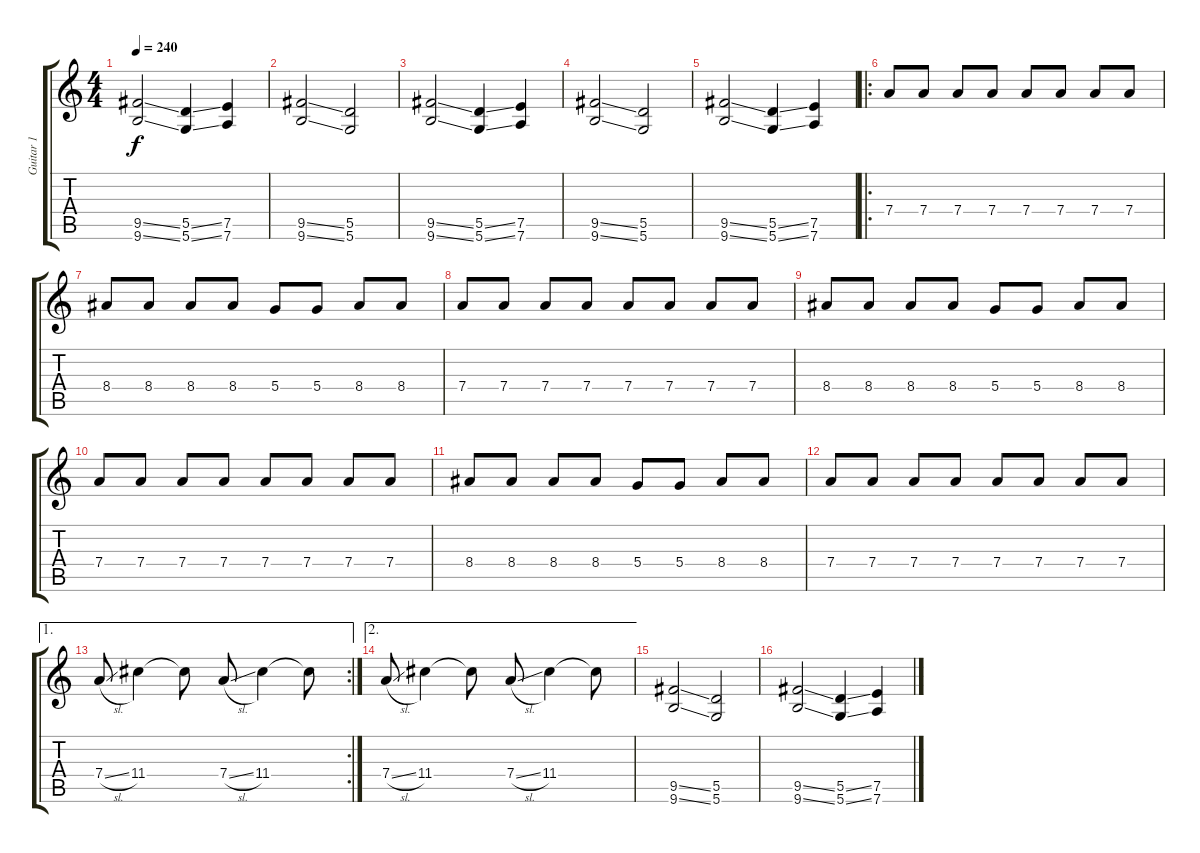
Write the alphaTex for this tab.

\track ("Guitar 1" "Guitar 1") {instrument distortionguitar}
\staff {score tabs}
\tuning (E4 B3 G3 D3 A2 D2) {hide}
\ts (4 4)
\tempo 240
\clef g2
\ks c
(9.5{ss} 9.6{ss}).2{dy f} (5.5{ss} 5.6{ss}).4 (7.5 7.6).4 |
(9.5{ss} 9.6{ss}).2 (5.5 5.6).2 |
(9.5{ss} 9.6{ss}).2 (5.5{ss} 5.6{ss}).4 (7.5 7.6).4 |
(9.5{ss} 9.6{ss}).2 (5.5 5.6).2 |
(9.5{ss} 9.6{ss}).2 (5.5{ss} 5.6{ss}).4 (7.5 7.6).4 |
\ro
7.4.8 7.4.8 7.4.8 7.4.8 7.4.8 7.4.8 7.4.8 7.4.8 |
8.4.8 8.4.8 8.4.8 8.4.8 5.4.8 5.4.8 8.4.8 8.4.8 |
7.4.8 7.4.8 7.4.8 7.4.8 7.4.8 7.4.8 7.4.8 7.4.8 |
8.4.8 8.4.8 8.4.8 8.4.8 5.4.8 5.4.8 8.4.8 8.4.8 |
7.4.8 7.4.8 7.4.8 7.4.8 7.4.8 7.4.8 7.4.8 7.4.8 |
8.4.8 8.4.8 8.4.8 8.4.8 5.4.8 5.4.8 8.4.8 8.4.8 |
7.4.8 7.4.8 7.4.8 7.4.8 7.4.8 7.4.8 7.4.8 7.4.8 |
\ae 1
\rc 2
7.4{sl}.8 11.4.4 11.4{t}.8 7.4{sl}.8 11.4.4 11.4{t}.8 |
\ae 2
7.4{sl}.8 11.4.4 11.4{t}.8 7.4{sl}.8 11.4.4 11.4{t}.8 |
(9.5{ss} 9.6{ss}).2 (5.5 5.6).2 |
(9.5{ss} 9.6{ss}).2 (5.5{ss} 5.6{ss}).4 (7.5 7.6).4
